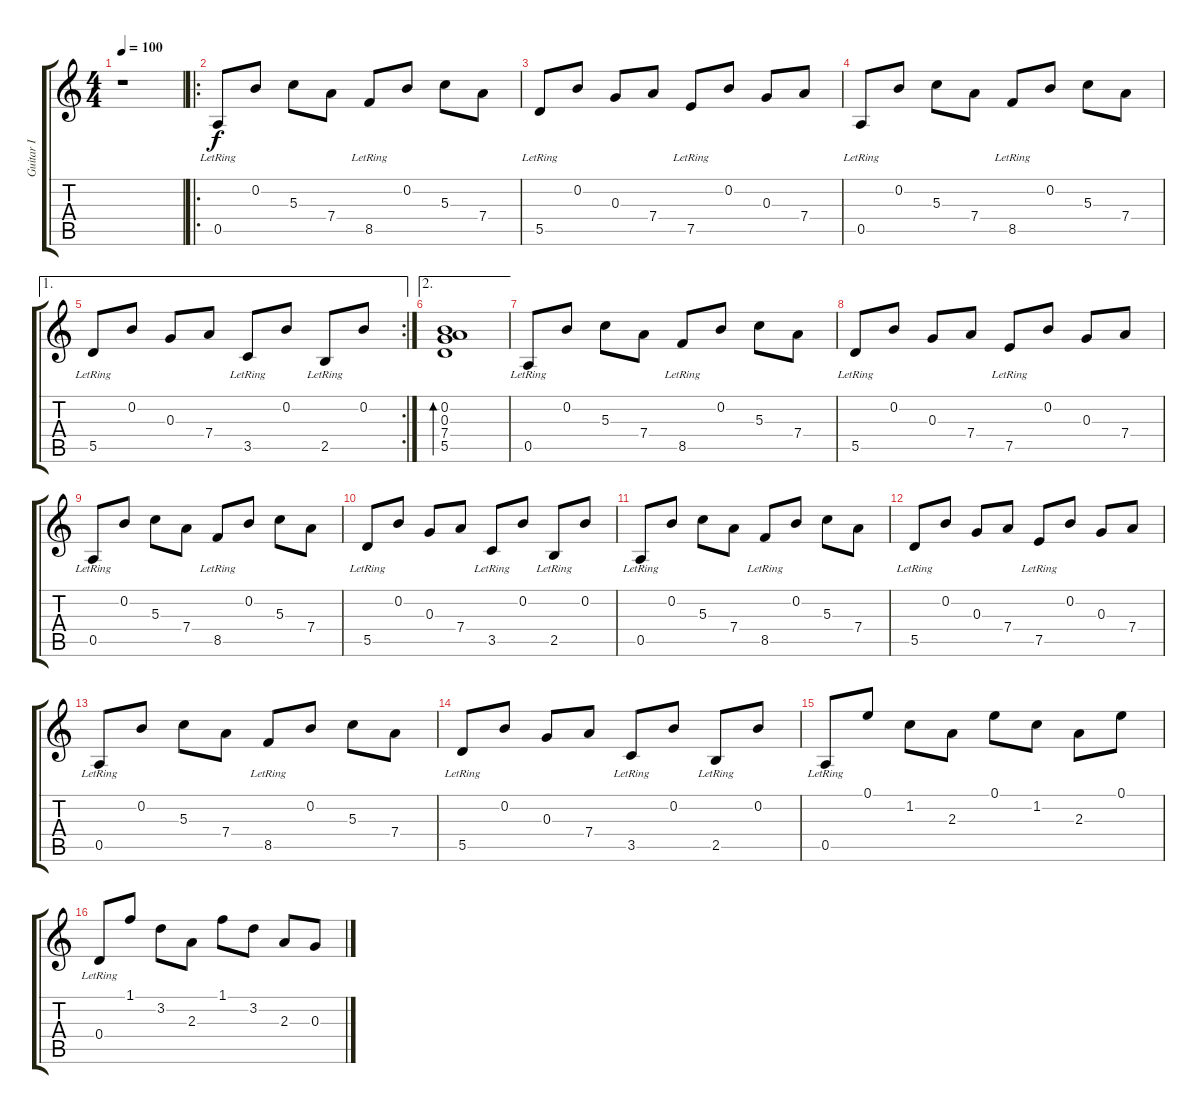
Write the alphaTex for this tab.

\track ("Guitar I" "Guitar I") {instrument acousticguitarsteel}
\staff {score tabs}
\tuning (E4 B3 G3 D3 A2 E2) {hide}
\ts (4 4)
\tempo 100
\clef g2
\ks c
r.1{dy f instrument acousticguitarsteel} |
\ro
0.5{lr}.8 0.2.8 5.3.8 7.4.8 8.5{lr}.8 0.2.8 5.3.8 7.4.8 |
5.5{lr}.8 0.2.8 0.3.8 7.4.8 7.5{lr}.8 0.2.8 0.3.8 7.4.8 |
0.5{lr}.8 0.2.8 5.3.8 7.4.8 8.5{lr}.8 0.2.8 5.3.8 7.4.8 |
\ae 1
\rc 2
5.5{lr}.8 0.2.8 0.3.8 7.4.8 3.5{lr}.8 0.2.8 2.5{lr}.8 0.2.8 |
\ae 2
(0.2 0.3 7.4 5.5).1{bd 480} |
0.5{lr}.8 0.2.8 5.3.8 7.4.8 8.5{lr}.8 0.2.8 5.3.8 7.4.8 |
5.5{lr}.8 0.2.8 0.3.8 7.4.8 7.5{lr}.8 0.2.8 0.3.8 7.4.8 |
0.5{lr}.8 0.2.8 5.3.8 7.4.8 8.5{lr}.8 0.2.8 5.3.8 7.4.8 |
5.5{lr}.8 0.2.8 0.3.8 7.4.8 3.5{lr}.8 0.2.8 2.5{lr}.8 0.2.8 |
0.5{lr}.8 0.2.8 5.3.8 7.4.8 8.5{lr}.8 0.2.8 5.3.8 7.4.8 |
5.5{lr}.8 0.2.8 0.3.8 7.4.8 7.5{lr}.8 0.2.8 0.3.8 7.4.8 |
0.5{lr}.8 0.2.8 5.3.8 7.4.8 8.5{lr}.8 0.2.8 5.3.8 7.4.8 |
5.5{lr}.8 0.2.8 0.3.8 7.4.8 3.5{lr}.8 0.2.8 2.5{lr}.8 0.2.8 |
0.5{lr}.8 0.1.8 1.2.8 2.3.8 0.1.8 1.2.8 2.3.8 0.1.8 |
0.4{lr}.8 1.1.8 3.2.8 2.3.8 1.1.8 3.2.8 2.3.8 0.3.8
